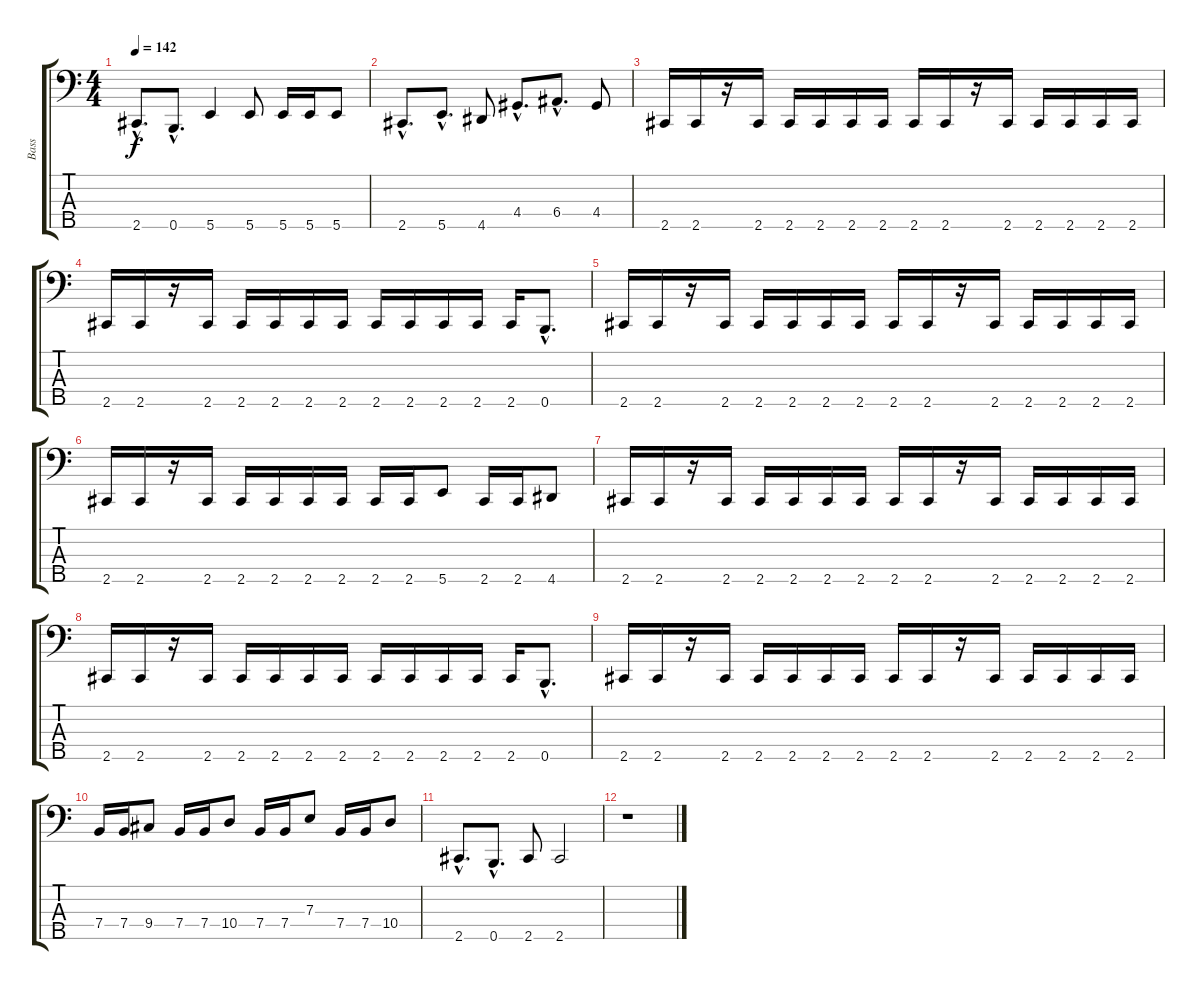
\track ("Bass" "Bass") {instrument electricbasspick}
\staff {score tabs}
\tuning (G2 D2 A1 E1 B0) {hide}
\ts (4 4)
\tempo 142
\clef f4
\ks c
2.5{hac}.8{d dy f} 0.5{hac}.8{d} 5.5.4 5.5.8 5.5.16 5.5.16 5.5.8 |
2.5{hac}.8{d} 5.5{hac}.8{d} 4.5.8 4.4{hac}.8{d} 6.4{hac}.8{d} 4.4.8 |
2.5.16 2.5.16 r.16 2.5.16 2.5.16 2.5.16 2.5.16 2.5.16 2.5.16 2.5.16 r.16 2.5.16 2.5.16 2.5.16 2.5.16 2.5.16 |
2.5.16 2.5.16 r.16 2.5.16 2.5.16 2.5.16 2.5.16 2.5.16 2.5.16 2.5.16 2.5.16 2.5.16 2.5.16 0.5{hac}.8{d} |
2.5.16 2.5.16 r.16 2.5.16 2.5.16 2.5.16 2.5.16 2.5.16 2.5.16 2.5.16 r.16 2.5.16 2.5.16 2.5.16 2.5.16 2.5.16 |
2.5.16 2.5.16 r.16 2.5.16 2.5.16 2.5.16 2.5.16 2.5.16 2.5.16 2.5.16 5.5.8 2.5.16 2.5.16 4.5.8 |
2.5.16 2.5.16 r.16 2.5.16 2.5.16 2.5.16 2.5.16 2.5.16 2.5.16 2.5.16 r.16 2.5.16 2.5.16 2.5.16 2.5.16 2.5.16 |
2.5.16 2.5.16 r.16 2.5.16 2.5.16 2.5.16 2.5.16 2.5.16 2.5.16 2.5.16 2.5.16 2.5.16 2.5.16 0.5{hac}.8{d} |
2.5.16 2.5.16 r.16 2.5.16 2.5.16 2.5.16 2.5.16 2.5.16 2.5.16 2.5.16 r.16 2.5.16 2.5.16 2.5.16 2.5.16 2.5.16 |
7.4.16 7.4.16 9.4.8 7.4.16 7.4.16 10.4.8 7.4.16 7.4.16 7.3.8 7.4.16 7.4.16 10.4.8 |
2.5{hac}.8{d} 0.5{hac}.8{d} 2.5.8 2.5.2 |
r.1
